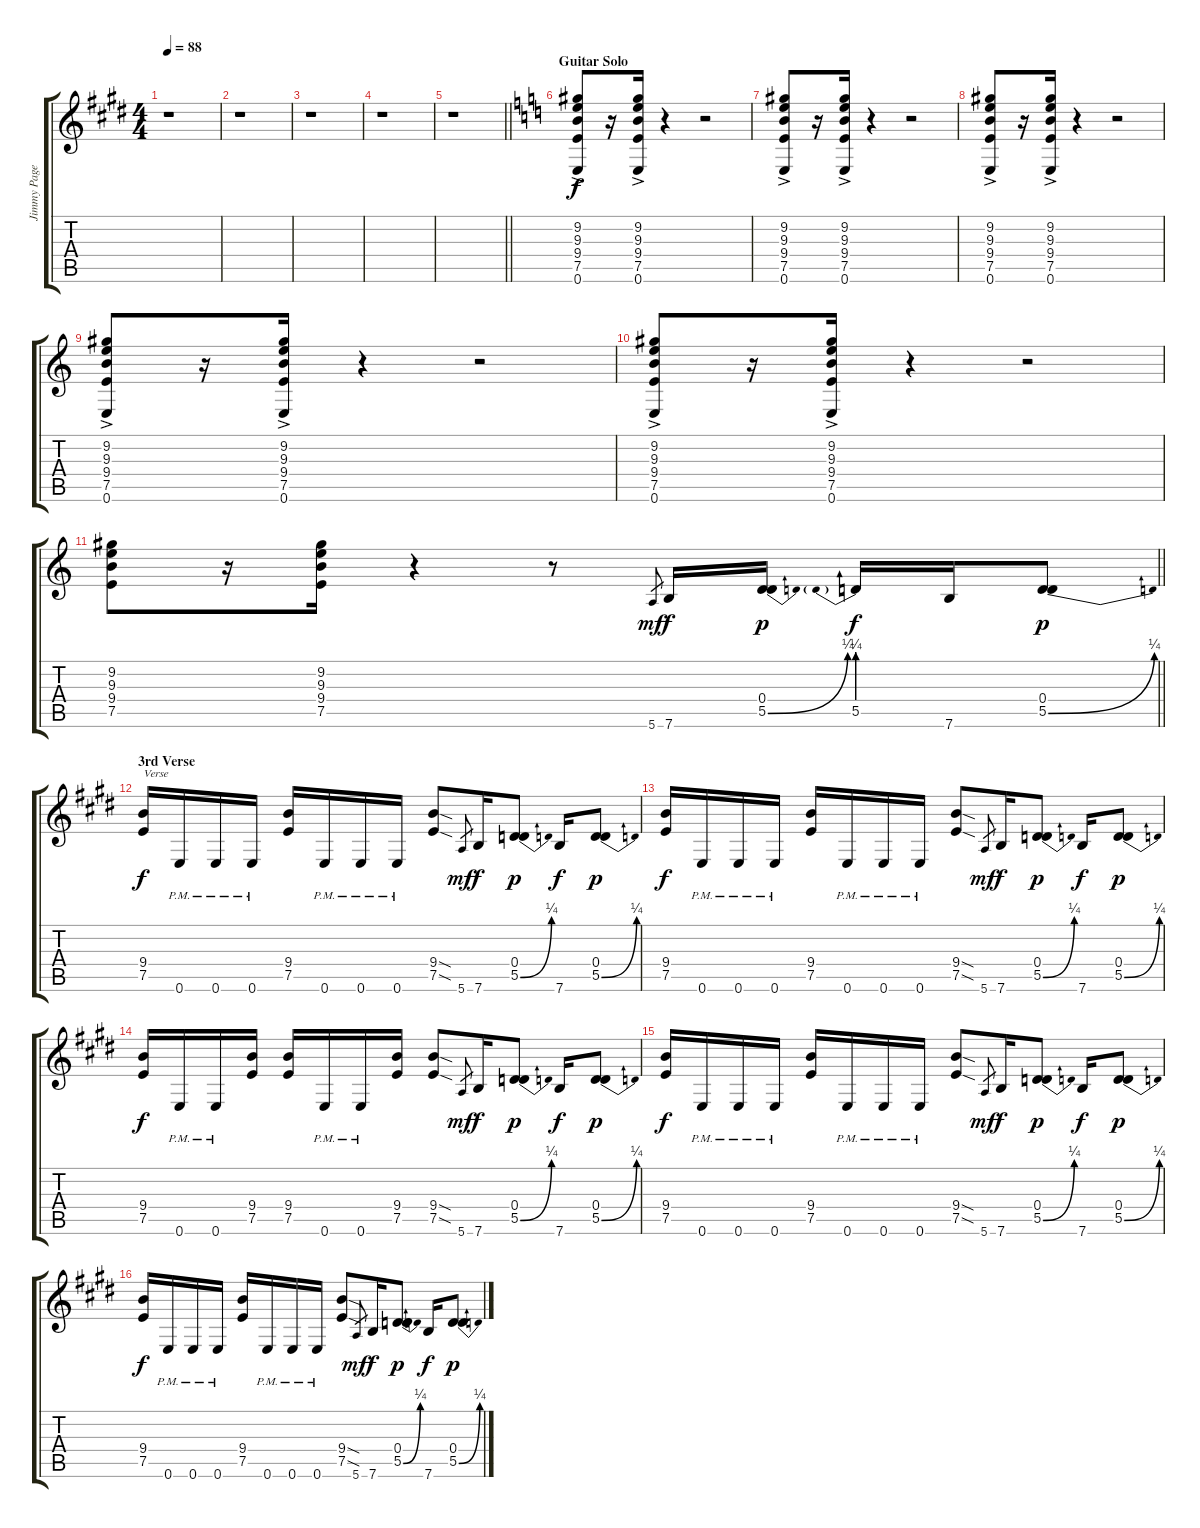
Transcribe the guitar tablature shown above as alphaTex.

\track ("Jimmy Page Guitar 1 (w/dist) " "Jimmy Page") {instrument distortionguitar}
\staff {score tabs}
\tuning (E4 B3 G3 D3 A2 E2) {hide}
\ts (4 4)
\tempo 88
\clef g2
\ks e
r.1{dy f} |
r.1 |
r.1 |
r.1 |
\barLineRight lightlight
r.1 |
\section ("" "Guitar Solo")
\ks c
(9.2{ac} 9.3{ac} 9.4{ac} 7.5{ac} 0.6).8 r.16 (9.2{ac} 9.3{ac} 9.4 7.5{ac} 0.6).16 r.4 r.2 |
(9.2{ac} 9.3{ac} 9.4{ac} 7.5{ac} 0.6).8 r.16 (9.2{ac} 9.3{ac} 9.4 7.5{ac} 0.6).16 r.4 r.2 |
(9.2{ac} 9.3{ac} 9.4{ac} 7.5{ac} 0.6).8 r.16 (9.2{ac} 9.3{ac} 9.4 7.5{ac} 0.6).16 r.4 r.2 |
(9.2{ac} 9.3{ac} 9.4{ac} 7.5{ac} 0.6).8 r.16 (9.2{ac} 9.3{ac} 9.4 7.5{ac} 0.6).16 r.4 r.2 |
(9.2{ac} 9.3{ac} 9.4{ac} 7.5{ac} 0.6).8 r.16 (9.2{ac} 9.3{ac} 9.4 7.5{ac} 0.6).16 r.4 r.2 |
\barLineRight lightlight
(9.2 9.3 9.4 7.5).8 r.16 (9.2 9.3 9.4 7.5).16 r.4 r.8 5.6.8{gr dy mf} 7.6.16{dy f} (0.4 5.5{be (bend 0 0 60 1)}).16{dy p} 5.5{be (prebend 0 1 60 1)}.16{dy f} 7.6.16 (0.4 5.5{be (bend 0 0 60 1)}).8{dy p} |
\section ("" "3rd Verse")
\ks e
(9.4 7.5).16{txt "Verse" dy f} 0.6{pm}.16 0.6{pm}.16 0.6{pm}.16 (9.4 7.5).16 0.6{pm}.16 0.6{pm}.16 0.6{pm}.16 (9.4{sod} 7.5{sod}).8 5.6.8{gr dy mf} 7.6.16{dy f} (0.4 5.5{be (bend 0 0 60 1)}).8{dy p} 7.6.16{dy f} (0.4 5.5{be (bend 0 0 60 1)}).8{dy p} |
(9.4 7.5).16{dy f} 0.6{pm}.16 0.6{pm}.16 0.6{pm}.16 (9.4 7.5).16 0.6{pm}.16 0.6{pm}.16 0.6{pm}.16 (9.4{sod} 7.5{sod}).8 5.6.8{gr dy mf} 7.6.16{dy f} (0.4 5.5{be (bend 0 0 60 1)}).8{dy p} 7.6.16{dy f} (0.4 5.5{be (bend 0 0 60 1)}).8{dy p} |
(9.4 7.5).16{dy f} 0.6{pm}.16 0.6{pm}.16 (9.4 7.5).16 (9.4 7.5).16 0.6{pm}.16 0.6{pm}.16 (9.4 7.5).16 (9.4{sod} 7.5{sod}).8 5.6.8{gr dy mf} 7.6.16{dy f} (0.4 5.5{be (bend 0 0 60 1)}).8{dy p} 7.6.16{dy f} (0.4 5.5{be (bend 0 0 60 1)}).8{dy p} |
(9.4 7.5).16{dy f} 0.6{pm}.16 0.6{pm}.16 0.6{pm}.16 (9.4 7.5).16 0.6{pm}.16 0.6{pm}.16 0.6{pm}.16 (9.4{sod} 7.5{sod}).8 5.6.8{gr dy mf} 7.6.16{dy f} (0.4 5.5{be (bend 0 0 60 1)}).8{dy p} 7.6.16{dy f} (0.4 5.5{be (bend 0 0 60 1)}).8{dy p} |
(9.4 7.5).16{dy f} 0.6{pm}.16 0.6{pm}.16 0.6{pm}.16 (9.4 7.5).16 0.6{pm}.16 0.6{pm}.16 0.6{pm}.16 (9.4{sod} 7.5{sod}).8 5.6.8{gr dy mf} 7.6.16{dy f} (0.4 5.5{be (bend 0 0 60 1)}).8{dy p} 7.6.16{dy f} (0.4 5.5{be (bend 0 0 60 1)}).8{dy p}
